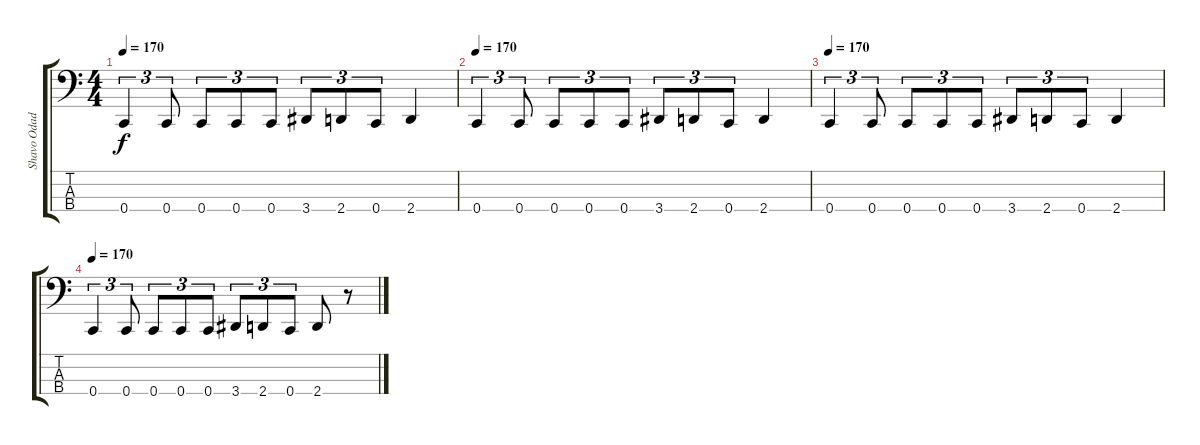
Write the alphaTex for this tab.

\track ("Shavo Odadjian" "Shavo Odad") {instrument electricbassfinger}
\staff {score tabs}
\tuning (F2 C2 G1 C1) {hide}
\ts (4 4)
\tempo 170
\clef f4
\ks c
0.4.4{tu (3 2) dy f} 0.4.8{tu (3 2)} 0.4.8{tu (3 2)} 0.4.8{tu (3 2)} 0.4.8{tu (3 2)} 3.4.8{tu (3 2)} 2.4.8{tu (3 2)} 0.4.8{tu (3 2)} 2.4.4 |
\tempo 170
0.4.4{tu (3 2)} 0.4.8{tu (3 2)} 0.4.8{tu (3 2)} 0.4.8{tu (3 2)} 0.4.8{tu (3 2)} 3.4.8{tu (3 2)} 2.4.8{tu (3 2)} 0.4.8{tu (3 2)} 2.4.4 |
\tempo 170
0.4.4{tu (3 2)} 0.4.8{tu (3 2)} 0.4.8{tu (3 2)} 0.4.8{tu (3 2)} 0.4.8{tu (3 2)} 3.4.8{tu (3 2)} 2.4.8{tu (3 2)} 0.4.8{tu (3 2)} 2.4.4 |
\tempo 170
0.4.4{tu (3 2)} 0.4.8{tu (3 2)} 0.4.8{tu (3 2)} 0.4.8{tu (3 2)} 0.4.8{tu (3 2)} 3.4.8{tu (3 2)} 2.4.8{tu (3 2)} 0.4.8{tu (3 2)} 2.4.8 r.8
